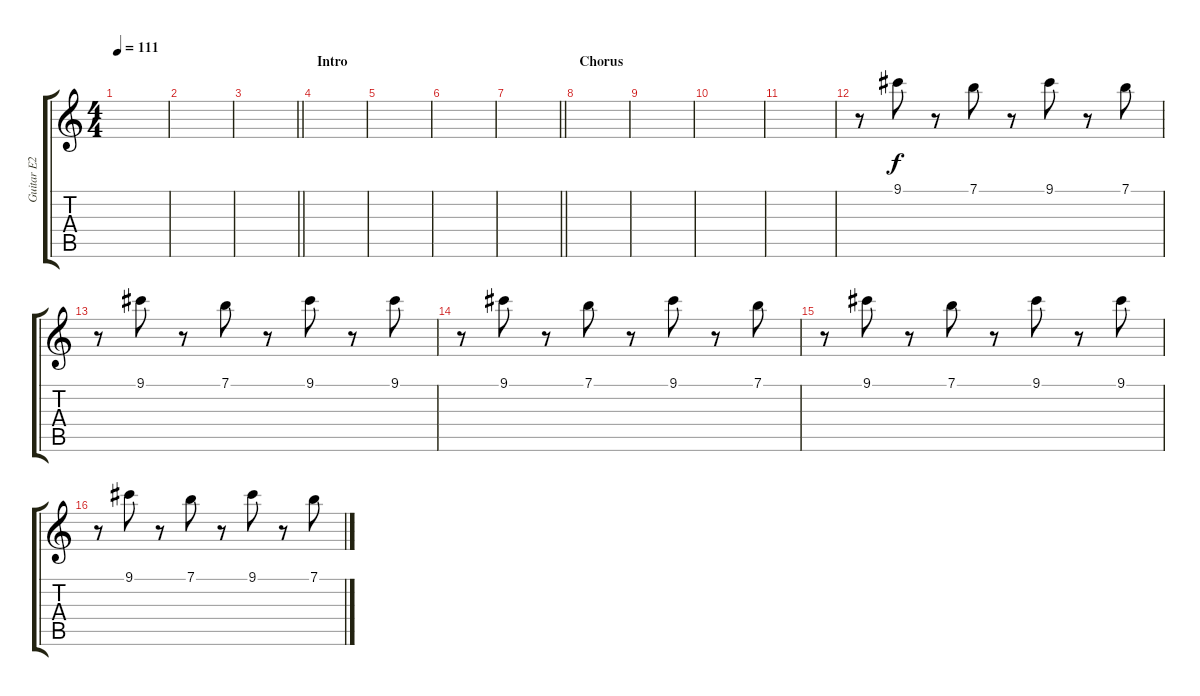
\track ("Guitar E2 RSE" "Guitar E2 ") {instrument overdrivenguitar}
\staff {score tabs}
\tuning (E4 B3 G3 D3 A2 E2) {hide}
\ts (4 4)
\tempo 111
\clef g2
\ks c
|
|
\barLineRight lightlight
|
\section ("" "Intro")
|
|
|
\barLineRight lightlight
|
\section ("" "Chorus")
|
|
|
|
r.8 9.1.8 r.8 7.1.8 r.8 9.1.8 r.8 7.1.8 |
r.8 9.1.8 r.8 7.1.8 r.8 9.1.8 r.8 9.1.8 |
r.8 9.1.8 r.8 7.1.8 r.8 9.1.8 r.8 7.1.8 |
r.8 9.1.8 r.8 7.1.8 r.8 9.1.8 r.8 9.1.8 |
r.8 9.1.8 r.8 7.1.8 r.8 9.1.8 r.8 7.1.8
